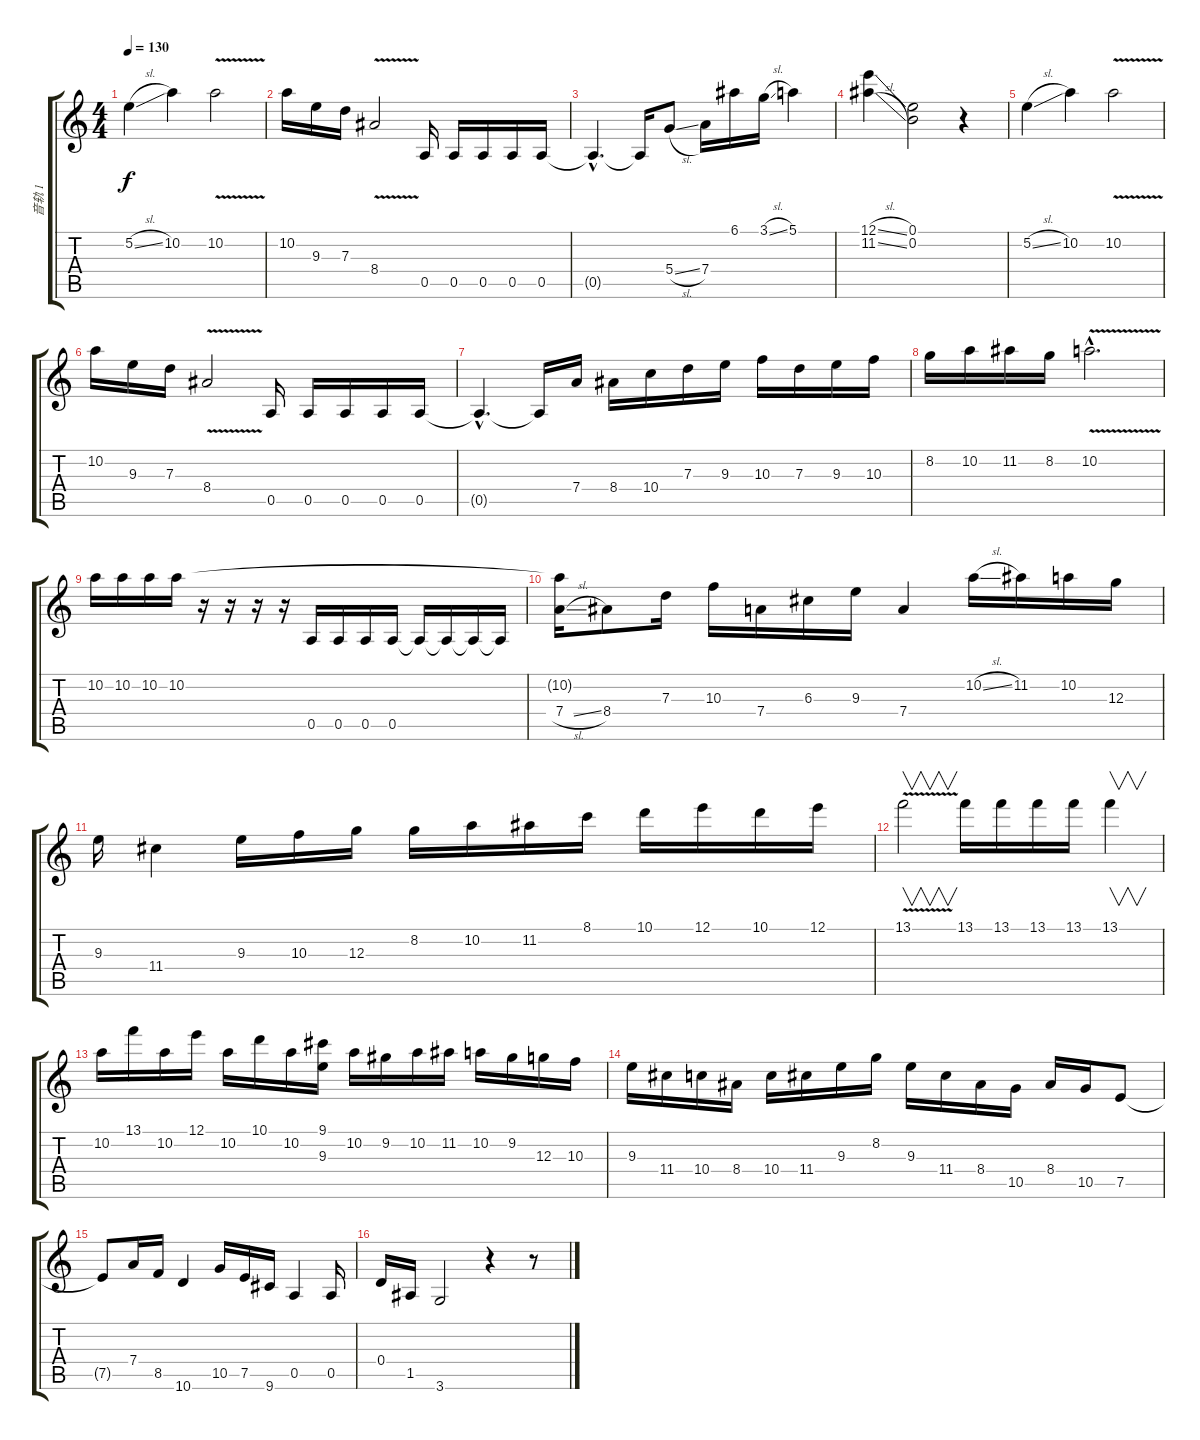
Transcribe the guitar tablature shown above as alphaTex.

\track ("音轨 1" "音轨 1") {instrument acousticguitarsteel}
\staff {score tabs}
\tuning (E4 B3 G3 D3 A2 E2) {hide}
\ts (4 4)
\tempo 130
\clef g2
\ks c
5.2{sl}.4{dy f instrument acousticguitarsteel} 10.2.4 10.2{v}.2 |
10.2.16 9.3.16 7.3.16 8.4{v}.2 0.5.16 0.5.16 0.5.16 0.5.16 0.5.16 |
0.5{hac t}.4{d} 0.5{t}.16 5.4{sl}.8 7.4.16 6.1.16 3.1{sl}.16 5.1.4 |
(12.1{sl} 11.2{sl}).4 (0.1 0.2).2 r.4 |
5.2{sl}.4 10.2.4 10.2{v}.2 |
10.2.16 9.3.16 7.3.16 8.4{v}.2 0.5.16 0.5.16 0.5.16 0.5.16 0.5.16 |
0.5{hac t}.4{d} 0.5{t}.16 7.4.16 8.4.16 10.4.16 7.3.16 9.3.16 10.3.16 7.3.16 9.3.16 10.3.16 |
8.2.16 10.2.16 11.2.16 8.2.16 10.2{v hac}.2{d} |
10.2.16 10.2.16 10.2.16 10.2.16 r.16 r.16 r.16 r.16 0.5.16 0.5.16 0.5.16 0.5.16 0.5{t}.16 0.5{t}.16 0.5{t}.16 0.5{t}.16 |
(10.2{t} 7.4{sl}).16 8.4.8 7.3.16 10.3.16 7.4.16 6.3.16 9.3.16 7.4.4 10.2{sl}.16 11.2.16 10.2.16 12.3.16 |
9.3.16 11.4.4 9.3.16 10.3.16 12.3.16 8.2.16 10.2.16 11.2.16 8.1.16 10.1.16 12.1.16 10.1.16 12.1.16 |
13.1{v}.2{v} 13.1.16 13.1.16 13.1.16 13.1.16 13.1.4{v} |
10.2.16 13.1.16 10.2.16 12.1.16 10.2.16 10.1.16 10.2.16 (9.1 9.3).16 10.2.16 9.2.16 10.2.16 11.2.16 10.2.16 9.2.16 12.3.16 10.3.16 |
9.3.16 11.4.16 10.4.16 8.4.16 10.4.16 11.4.16 9.3.16 8.2.16 9.3.16 11.4.16 8.4.16 10.5.16 8.4.16 10.5.16 7.5.8 |
7.5{t}.8 7.4.16 8.5.16 10.6.4 10.5.16 7.5.16 9.6.16 0.5.4 0.5.16 |
0.4.16 1.5.16 3.6.2 r.4 r.8
